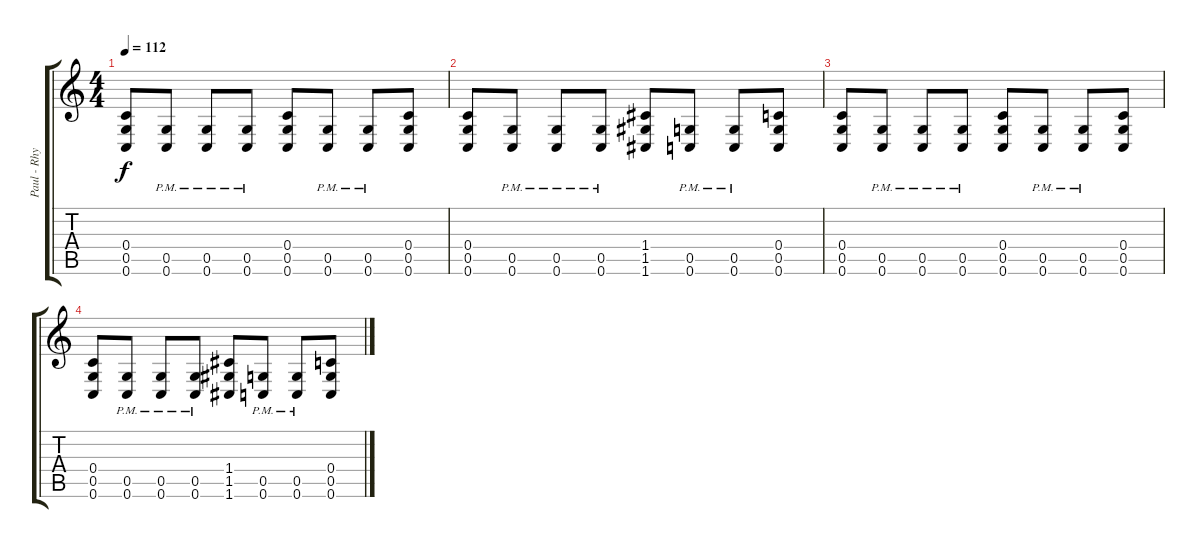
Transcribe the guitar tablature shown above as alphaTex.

\track ("Paul - Rhythm Guitar" "Paul - Rhy") {instrument distortionguitar}
\staff {score tabs}
\tuning (D4 A3 F3 C3 G2 C2) {hide}
\ts (4 4)
\tempo 112
\clef g2
\ks c
(0.4 0.5 0.6).8{dy f volume 14 instrument distortionguitar} (0.5{pm} 0.6).8 (0.5{pm} 0.6).8 (0.5{pm} 0.6).8 (0.4 0.5 0.6).8 (0.5{pm} 0.6).8 (0.5{pm} 0.6).8 (0.4 0.5 0.6).8 |
(0.4 0.5 0.6).8 (0.5{pm} 0.6).8 (0.5{pm} 0.6).8 (0.5{pm} 0.6).8 (1.4 1.5 1.6).8 (0.5{pm} 0.6).8 (0.5{pm} 0.6).8 (0.4 0.5 0.6).8 |
(0.4 0.5 0.6).8 (0.5{pm} 0.6).8 (0.5{pm} 0.6).8 (0.5{pm} 0.6).8 (0.4 0.5 0.6).8 (0.5{pm} 0.6).8 (0.5{pm} 0.6).8 (0.4 0.5 0.6).8 |
(0.4 0.5 0.6).8 (0.5{pm} 0.6).8 (0.5{pm} 0.6).8 (0.5{pm} 0.6).8 (1.4 1.5 1.6).8 (0.5{pm} 0.6).8 (0.5{pm} 0.6).8 (0.4 0.5 0.6).8
